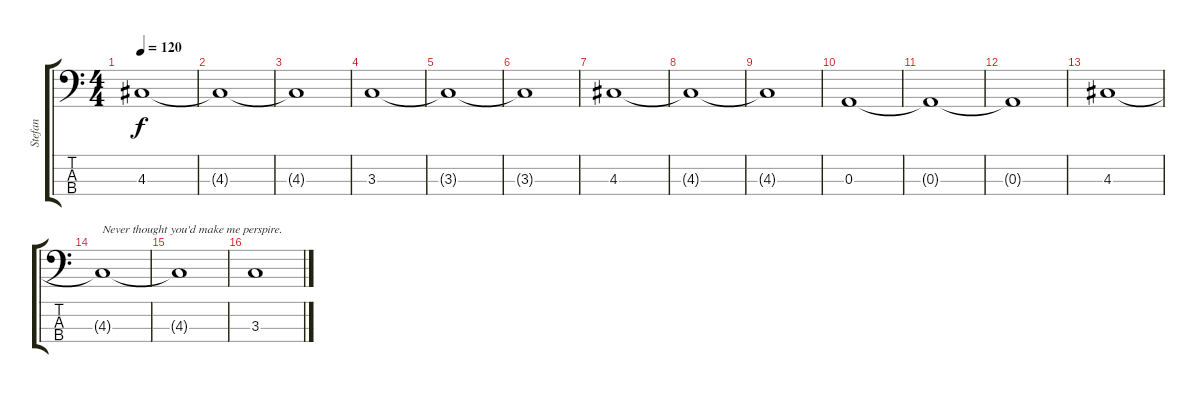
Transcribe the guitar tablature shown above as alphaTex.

\track ("Stefan" "Stefan") {instrument electricbassfinger}
\staff {score tabs}
\tuning (G2 D2 A1 E1) {hide}
\ts (4 4)
\tempo 120
\clef f4
\ks c
4.3.1{dy f instrument electricbassfinger} |
4.3{t}.1 |
4.3{t}.1 |
3.3.1 |
3.3{t}.1 |
3.3{t}.1 |
4.3.1 |
4.3{t}.1 |
4.3{t}.1 |
0.3.1 |
0.3{t}.1 |
0.3{t}.1 |
4.3.1 |
4.3{t}.1{txt "Never thought you'd make me perspire."} |
4.3{t}.1 |
3.3.1
